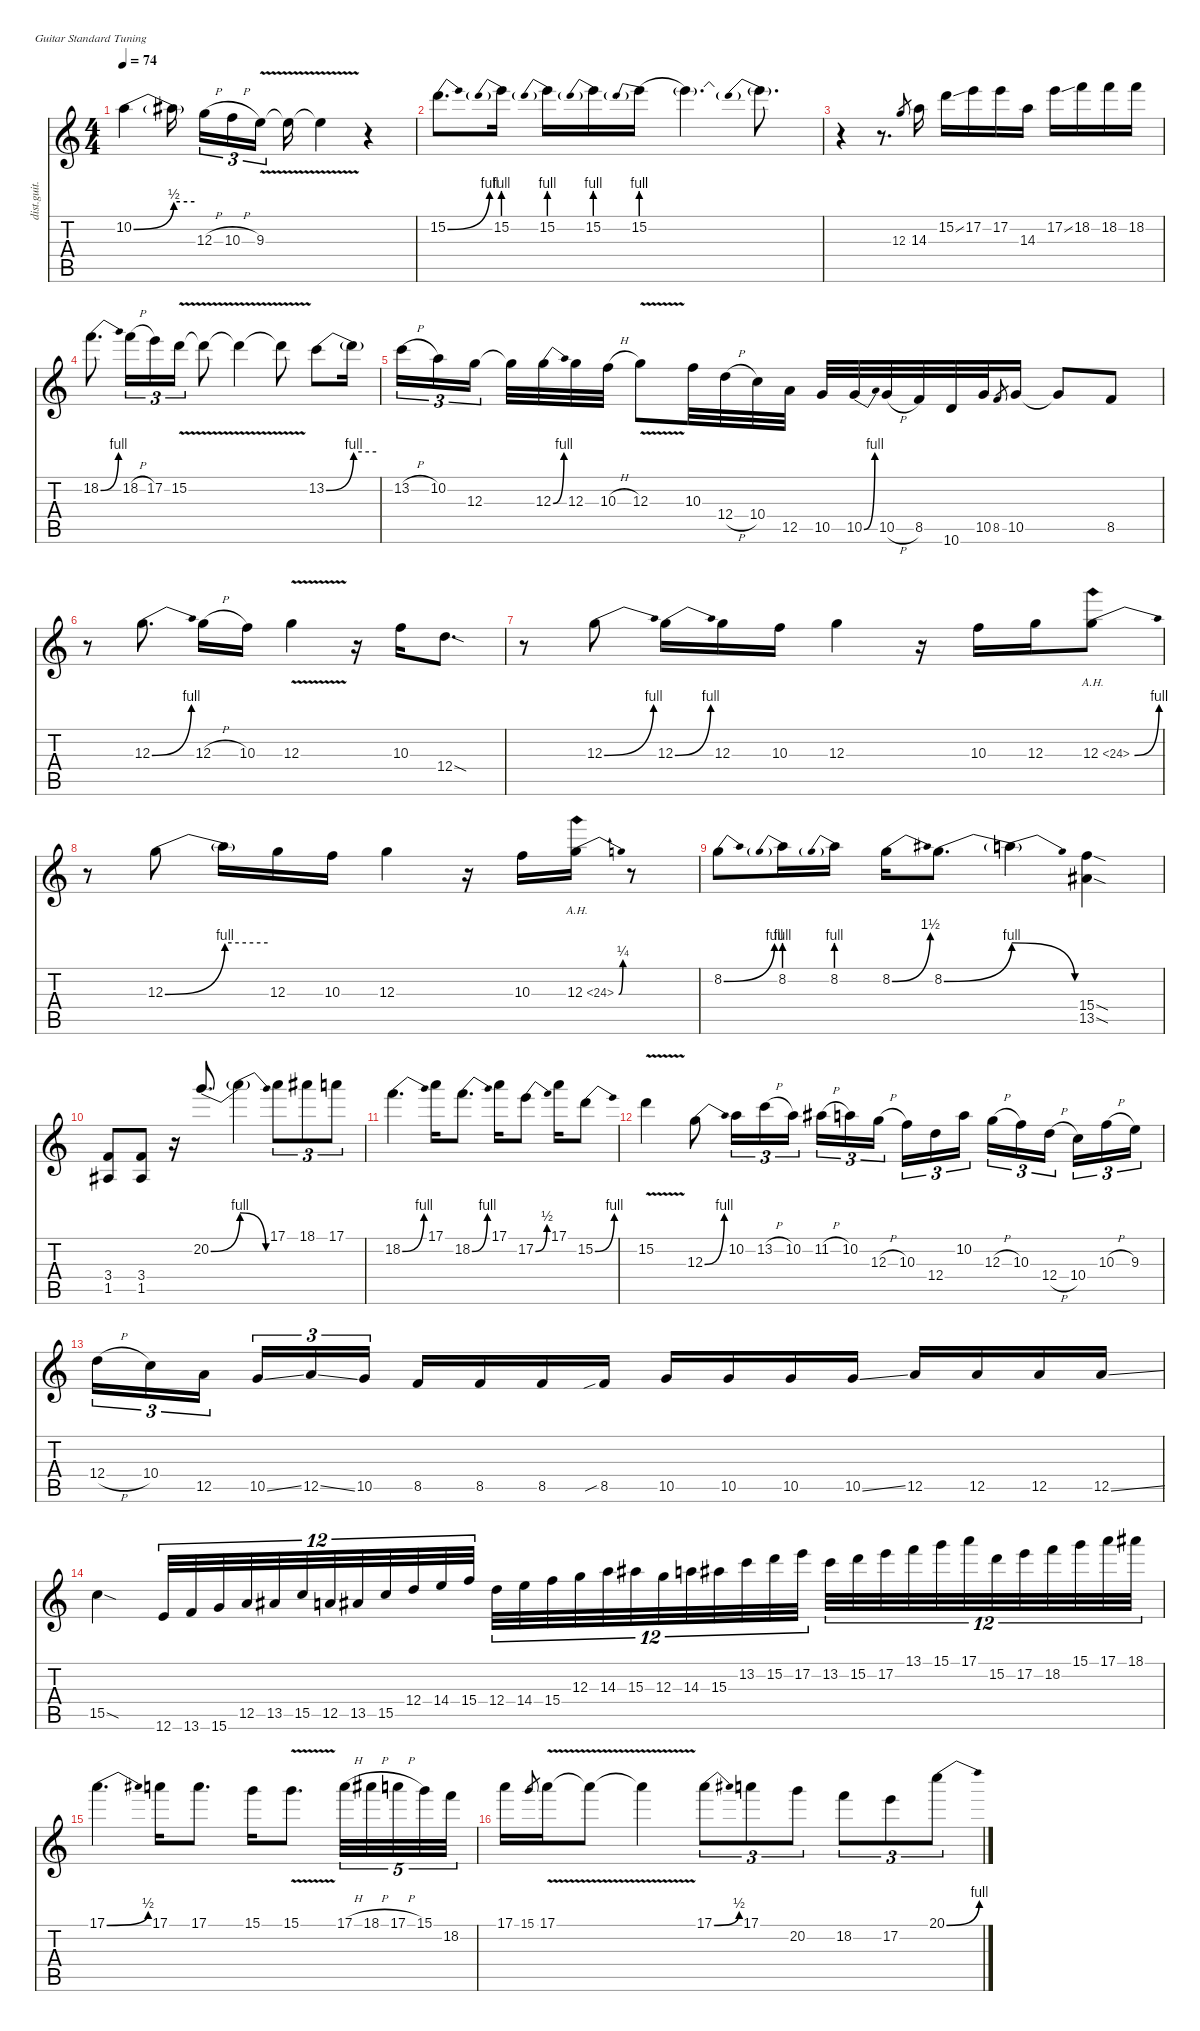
\defaultSystemsLayout 4
\hideDynamics
\bracketExtendMode nobrackets
\otherSystemsTrackNameOrientation horizontal
\track ("Andy Timmons" "dist.guit.") {instrument distortionguitar}
\staff {score tabs}
\tuning (E4 B3 G3 D3 A2 E2)
\ts (4 4)
\tempo 74
\clef g2
\ks c
10.2{be (bend 0 0 60 2)}.4{dy f beam Down} 10.2{be (hold 0 2 60 2) t}.16{beam Down} 12.3{h}.16{tu (3 2) beam Down} 10.3{h}.16{tu (3 2) beam Down} 9.3{v}.16{tu (3 2) beam Down} 9.3{v t}.16{beam Down} 9.3{v t}.4{beam Down} r.4{beam Down} |
15.2{be (bend 0 0 30 4)}.8{d beam Down} 15.2{be (prebend 0 4 60 4)}.16{beam Down} 15.2{be (prebend 0 4 60 4)}.16{beam Down} 15.2{be (prebend 0 4 60 4)}.16{beam Down} 15.2{be (prebend 0 4 60 4)}.16{beam Down} 15.2{t}.4{d beam Down} 15.2{be (prebend 0 4 60 4) t}.8{d beam Down} |
r.4{beam Down} r.8{d beam Down} 12.3.8{gr dy mf beam Up} 14.3.16{dy f beam Down} 15.2{ss}.16{beam Down} 17.2.16{beam Down} 17.2.16{beam Down} 14.3.16{beam Down} 17.2{ss}.16{beam Down} 18.2.16{beam Down} 18.2.16{beam Down} 18.2.16{beam Down} |
18.2{be (bend 0 0 30 4)}.8{d beam Down} 18.2{h}.16{tu (3 2) beam Down} 17.2.16{tu (3 2) beam Down} 15.2{v}.16{tu (3 2) beam Down} 15.2{v t}.8{beam Down} 15.2{v t}.4{beam Down} 15.2{v t}.8{beam Down} 13.2{be (bend 0 0 60 4)}.8{beam Down} 13.2{be (hold 0 4 60 4) t}.16{beam Down} |
13.2{h}.16{tu (3 2) beam Down} 10.2.16{tu (3 2) beam Down} 12.3.16{tu (3 2) beam Down} 12.3{t}.32{beam Down} 12.3{be (bend 0 0 30 4)}.32{beam Down} 12.3.32{beam Down} 10.3{h}.32{beam Down} 12.3{v}.8{beam Down} 10.3.32{beam Down} 12.4{h}.32{beam Down} 10.4.32{beam Down} 12.5.32{beam Down} 10.5.32{beam Up} 10.5{be (bend 0 0 15 4)}.32{beam Up} 10.5{h}.32{beam Up} 8.5.32{beam Up} 10.6.32{beam Up} 10.5.32{beam Up} 8.5.8{gr dy mf beam Up} 10.5.16{dy f beam Up} 10.5{t}.8{beam Up} 8.5.8{beam Up} |
r.8{beam Down} 12.3{be (bend 0 0 30 4)}.8{d beam Down} 12.3{h}.16{beam Down} 10.3.16{beam Down} 12.3{v}.4{beam Down} r.16{beam Down} 10.3.16{beam Down} 12.4{sod}.8{d beam Down} |
r.8{beam Down} 12.3{be (bend 0 0 30 4)}.8{beam Down} 12.3{be (bend 0 0 30 4)}.16{beam Down} 12.3.16{beam Down} 10.3.16{beam Down} 12.3.4{beam Down} r.16{beam Down} 10.3.16{beam Down} 12.3.16{beam Down} 12.3{be (bend 0 0 30 4) ah 12}.8{beam Down} |
r.8{beam Down} 12.3{be (bend 0 0 60 4)}.8{beam Down} 12.3{be (hold 0 4 60 4) t}.16{beam Down} 12.3.16{beam Down} 10.3.16{beam Down} 12.3.4{beam Down} r.16{beam Down} 10.3.16{beam Down} 12.3{be (bend 0 0 30 1) ah 12}.16{beam Down} r.8{beam Down} |
8.2{be (bend 0 0 30 4)}.8{beam Down} 8.2{be (prebend 0 4 60 4)}.16{beam Down} 8.2{be (prebend 0 4 60 4)}.16{beam Down} 8.2{be (bend 0 0 4.0000002 6)}.16{beam Down} 8.2{be (bend 0 0 60 4)}.8{d beam Down} 8.2{be (release 0 4 60 0) t}.4{beam Down} (15.4{sod} 13.5{sod acc #}).4{beam Down} |
(3.4 1.5{acc #}).8{beam Up} (3.4 1.5{acc #}).8{beam Up} r.16{beam Up} 20.2{be (bend 0 0 60 4)}.8{d beam Down} 20.2{be (release 0 4 60 0) t}.4{beam Down} 17.1.8{tu (3 2) beam Down} 18.1{acc #}.8{tu (3 2) beam Down} 17.1.8{tu (3 2) beam Down} |
18.2{be (bend 0 0 30 4)}.4{d beam Down} 17.1.16{beam Down} 18.2{be (bend 0 0 30 4)}.8{d beam Down} 17.1.16{beam Down} 17.2{be (bend 0 0 30 2)}.8{beam Down} 17.1.16{beam Down} 15.2{be (bend 0 0 30 4)}.8{beam Down} |
15.2{v}.4{beam Down} 12.3{be (bend 0 0 30 4)}.8{beam Down} 10.2.16{tu (3 2) beam Down} 13.2{h}.16{tu (3 2) beam Down} 10.2.16{tu (3 2) beam Down} 11.2{h acc #}.16{tu (3 2) beam Down} 10.2.16{tu (3 2) beam Down} 12.3{h}.16{tu (3 2) beam Down} 10.3.16{tu (3 2) beam Down} 12.4.16{tu (3 2) beam Down} 10.2.16{tu (3 2) beam Down} 12.3{h}.16{tu (3 2) beam Down} 10.3.16{tu (3 2) beam Down} 12.4{h}.16{tu (3 2) beam Down} 10.4.16{tu (3 2) beam Down} 10.3{h}.16{tu (3 2) beam Down} 9.3.16{tu (3 2) beam Down} |
12.4{h}.16{tu (3 2) beam Down} 10.4.16{tu (3 2) beam Down} 12.5.16{tu (3 2) beam Down} 10.5{ss}.16{tu (3 2) beam Up} 12.5{ss}.16{tu (3 2) beam Up} 10.5.16{tu (3 2) beam Up} 8.5.16{beam Up} 8.5.16{beam Up} 8.5.16{beam Up} 8.5{sib}.16{beam Up} 10.5.16{beam Up} 10.5.16{beam Up} 10.5.16{beam Up} 10.5{ss}.16{beam Up} 12.5.16{beam Up} 12.5.16{beam Up} 12.5.16{beam Up} 12.5{ss}.16{beam Up} |
15.5{sod}.4{beam Down} 12.6.32{tu (12 8) beam Up} 13.6.32{tu (12 8) beam Up} 15.6.32{tu (12 8) beam Up} 12.5.32{tu (12 8) beam Up} 13.5{acc #}.32{tu (12 8) beam Up} 15.5.32{tu (12 8) beam Up} 12.5.32{tu (12 8) beam Up} 13.5{acc #}.32{tu (12 8) beam Up} 15.5.32{tu (12 8) beam Up} 12.4.32{tu (12 8) beam Up} 14.4.32{tu (12 8) beam Up} 15.4.32{tu (12 8) beam Up} 12.4.32{tu (12 8) beam Down} 14.4.32{tu (12 8) beam Down} 15.4.32{tu (12 8) beam Down} 12.3.32{tu (12 8) beam Down} 14.3.32{tu (12 8) beam Down} 15.3{acc #}.32{tu (12 8) beam Down} 12.3.32{tu (12 8) beam Down} 14.3.32{tu (12 8) beam Down} 15.3{acc #}.32{tu (12 8) beam Down} 13.2.32{tu (12 8) beam Down} 15.2.32{tu (12 8) beam Down} 17.2.32{tu (12 8) beam Down} 13.2.32{tu (12 8) beam Down} 15.2.32{tu (12 8) beam Down} 17.2.32{tu (12 8) beam Down} 13.1.32{tu (12 8) beam Down} 15.1.32{tu (12 8) beam Down} 17.1.32{tu (12 8) beam Down} 15.2.32{tu (12 8) beam Down} 17.2.32{tu (12 8) beam Down} 18.2.32{tu (12 8) beam Down} 15.1.32{tu (12 8) beam Down} 17.1.32{tu (12 8) beam Down} 18.1{acc #}.32{tu (12 8) beam Down} |
17.1{be (bend 0 0 15 2)}.4{d beam Down} 17.1.16{beam Down} 17.1.8{d beam Down} 15.1.16{beam Down} 15.1{v}.8{d beam Down} 17.1{h}.32{tu (5 4) beam Down} 18.1{h acc #}.32{tu (5 4) beam Down} 17.1{h}.32{tu (5 4) beam Down} 15.1.32{tu (5 4) beam Down} 18.2.32{tu (5 4) beam Down} |
17.1.16{beam Down} 15.1.8{gr dy mf beam Up} 17.1{v}.16{dy f beam Down} 17.1{v t}.8{beam Down} 17.1{v t}.4{beam Down} 17.1{be (bend 0 0 30 2)}.8{tu (3 2) beam Down} 17.1.8{tu (3 2) beam Down} 20.2.8{tu (3 2) beam Down} 18.2.8{tu (3 2) beam Down} 17.2.8{tu (3 2) beam Down} 20.1{be (bend 0 0 60 4)}.8{tu (3 2) beam Down}
